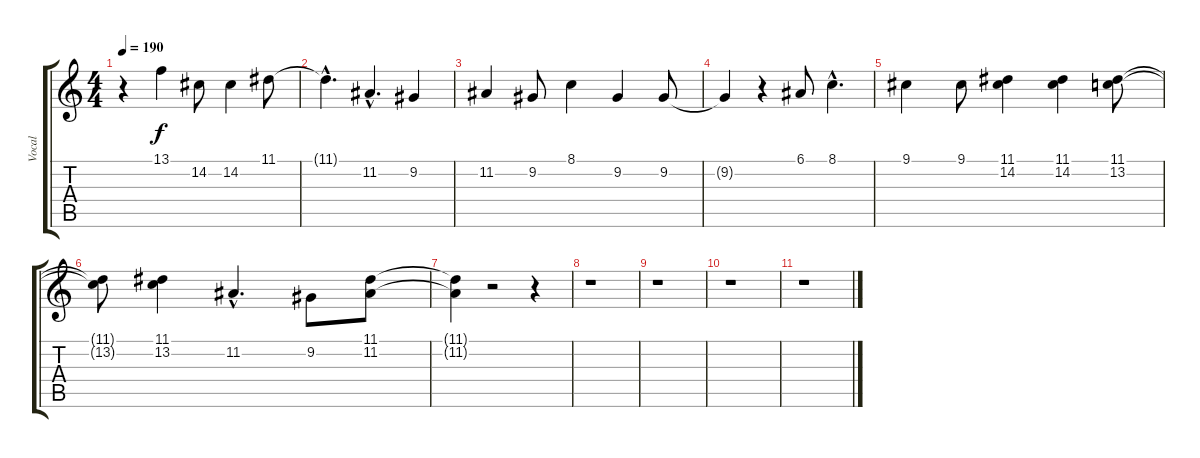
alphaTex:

\track ("Vocal" "Vocal") {instrument tenorsax}
\staff {score tabs}
\tuning (E4 B3 G3 D3 A2 E2) {hide}
\ts (4 4)
\tempo 190
\clef g2
\ks c
r.4{dy f} 13.1.4 14.2.8 14.2.4 11.1.8 |
11.1{hac t}.4{d} 11.2{hac}.4{d} 9.2.4 |
11.2.4 9.2.8 8.1.4 9.2.4 9.2.8 |
9.2{t}.4 r.4 6.1.8 8.1{hac}.4{d} |
9.1.4 9.1.8 (11.1 14.2).4 (11.1 14.2).4 (11.1 13.2).8 |
(11.1{t} 13.2{t}).8 (11.1 13.2).4 11.2{hac}.4{d} 9.2.8 (11.1 11.2).8 |
(11.1{t} 11.2{t}).4 r.2 r.4 |
r.1 |
r.1 |
r.1 |
r.1
